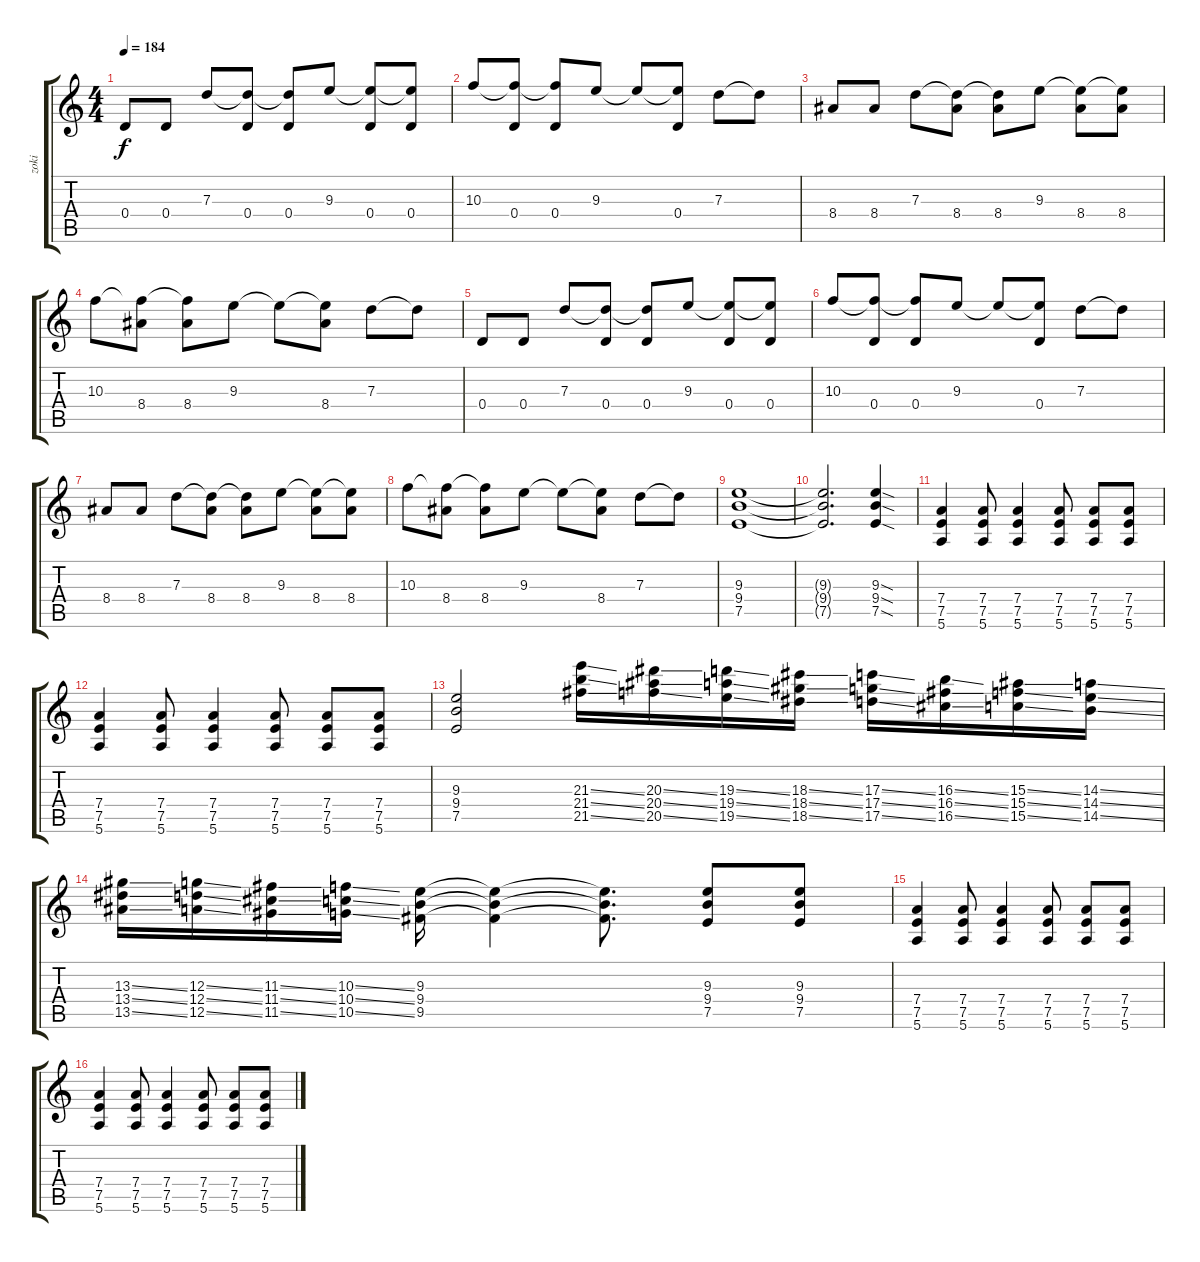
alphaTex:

\track ("zoki" "zoki") {instrument distortionguitar}
\staff {score tabs}
\tuning (E4 B3 G3 D3 A2 E2) {hide}
\ts (4 4)
\tempo 184
\clef g2
\ks c
0.4.8{dy f instrument distortionguitar} 0.4.8 7.3.8 (7.3{t} 0.4).8 (7.3{t} 0.4).8 9.3.8 (9.3{t} 0.4).8 (9.3{t} 0.4).8 |
10.3.8 (10.3{t} 0.4).8 (10.3{t} 0.4).8 9.3.8 9.3{t}.8 (9.3{t} 0.4).8 7.3.8 7.3{t}.8 |
8.4.8 8.4.8 7.3.8 (7.3{t} 8.4).8 (7.3{t} 8.4).8 9.3.8 (9.3{t} 8.4).8 (9.3{t} 8.4).8 |
10.3.8 (10.3{t} 8.4).8 (10.3{t} 8.4).8 9.3.8 9.3{t}.8 (9.3{t} 8.4).8 7.3.8 7.3{t}.8 |
0.4.8 0.4.8 7.3.8 (7.3{t} 0.4).8 (7.3{t} 0.4).8 9.3.8 (9.3{t} 0.4).8 (9.3{t} 0.4).8 |
10.3.8 (10.3{t} 0.4).8 (10.3{t} 0.4).8 9.3.8 9.3{t}.8 (9.3{t} 0.4).8 7.3.8 7.3{t}.8 |
8.4.8 8.4.8 7.3.8 (7.3{t} 8.4).8 (7.3{t} 8.4).8 9.3.8 (9.3{t} 8.4).8 (9.3{t} 8.4).8 |
10.3.8 (10.3{t} 8.4).8 (10.3{t} 8.4).8 9.3.8 9.3{t}.8 (9.3{t} 8.4).8 7.3.8 7.3{t}.8 |
(9.3 9.4 7.5).1 |
(9.3{t} 9.4{t} 7.5{t}).2{d} (9.3{sod} 9.4{sod} 7.5{sod}).4 |
(7.4 7.5 5.6).4 (7.4 7.5 5.6).8 (7.4 7.5 5.6).4 (7.4 7.5 5.6).8 (7.4 7.5 5.6).8 (7.4 7.5 5.6).8 |
(7.4 7.5 5.6).4 (7.4 7.5 5.6).8 (7.4 7.5 5.6).4 (7.4 7.5 5.6).8 (7.4 7.5 5.6).8 (7.4 7.5 5.6).8 |
(9.3 9.4 7.5).2 (21.3{ss} 21.4{ss} 21.5{ss}).16 (20.3{ss} 20.4{ss} 20.5{ss}).16 (19.3{ss} 19.4{ss} 19.5{ss}).16 (18.3{ss} 18.4{ss} 18.5{ss}).16 (17.3{ss} 17.4{ss} 17.5{ss}).16 (16.3{ss} 16.4{ss} 16.5{ss}).16 (15.3{ss} 15.4{ss} 15.5{ss}).16 (14.3{ss} 14.4{ss} 14.5{ss}).16 |
(13.3{ss} 13.4{ss} 13.5{ss}).16 (12.3{ss} 12.4{ss} 12.5{ss}).16 (11.3{ss} 11.4{ss} 11.5{ss}).16 (10.3{ss} 10.4{ss} 10.5{ss}).16 (9.3 9.4 9.5).16 (9.3{t} 9.4{t} 9.5{t}).4 (9.3{t} 9.4{t} 9.5{t}).8{d} (9.3 9.4 7.5).8 (9.3 9.4 7.5).8 |
(7.4 7.5 5.6).4 (7.4 7.5 5.6).8 (7.4 7.5 5.6).4 (7.4 7.5 5.6).8 (7.4 7.5 5.6).8 (7.4 7.5 5.6).8 |
(7.4 7.5 5.6).4 (7.4 7.5 5.6).8 (7.4 7.5 5.6).4 (7.4 7.5 5.6).8 (7.4 7.5 5.6).8 (7.4 7.5 5.6).8
